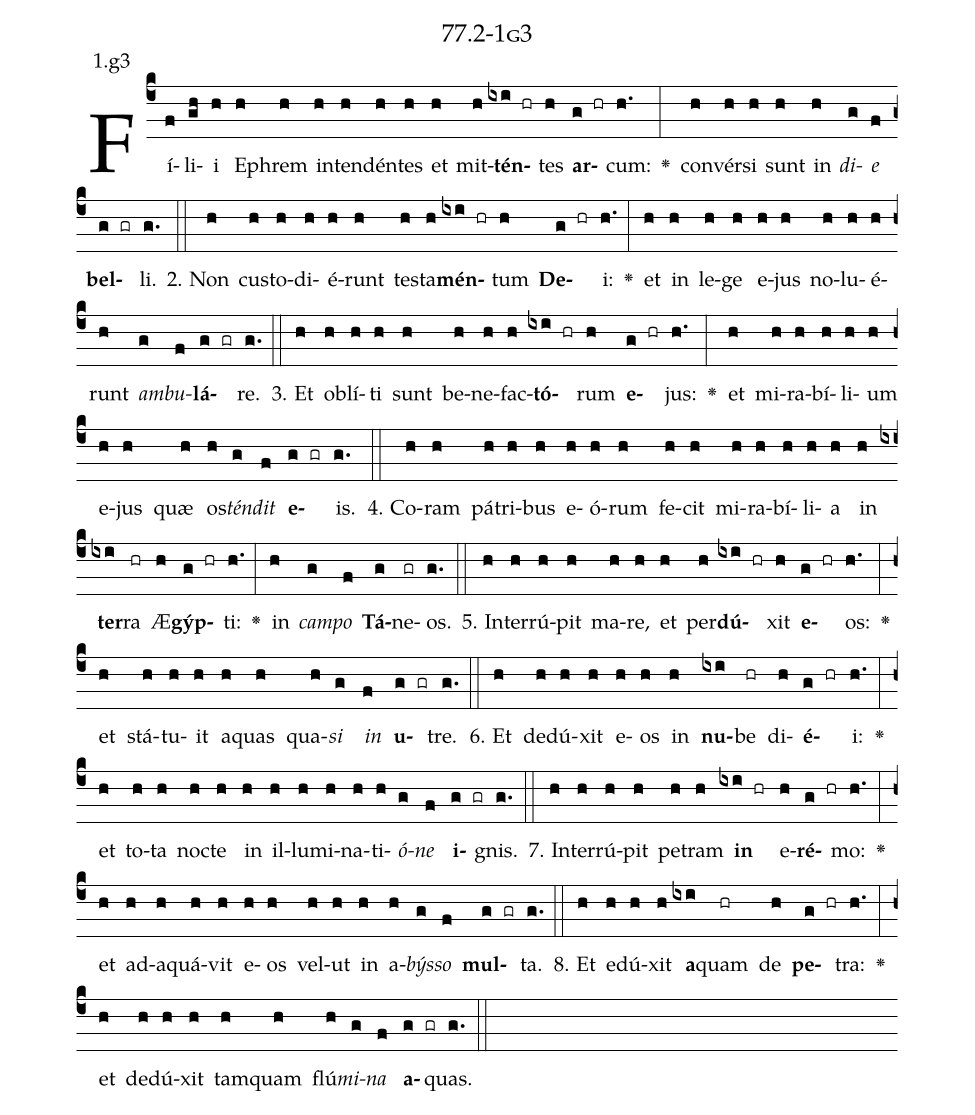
name: 77.2-1g3;
annotation: 1.g3;
%%
(c4)Fí(f)li(gh)i(h) E(h)phrem(h) in(h)ten(h)dén(h)tes(h) et(h) mit(h)<b>tén</b>(ixi hr)tes(h) <b>ar</b>(g hr)cum:(h.) <v>\greheightstar</v>(:) con(h)vér(h)si(h) sunt(h) in(h) <i>di</i>(g)<i>e</i>(f) <b>bel</b>(g gr)li.(g.) (::)
2. Non(h) cus(h)to(h)di(h)é(h)runt(h) tes(h)ta(h)<b>mén</b>(ixi hr)tum(h) <b>De</b>(g hr)i:(h.) <v>\greheightstar</v>(:) et(h) in(h) le(h)ge(h) e(h)jus(h) no(h)lu(h)é(h)runt(h) <i>am</i>(g)<i>bu</i>(f)<b>lá</b>(g gr)re.(g.) (::)
3. Et(h) ob(h)lí(h)ti(h) sunt(h) be(h)ne(h)fac(h)<b>tó</b>(ixi hr)rum(h) <b>e</b>(g hr)jus:(h.) <v>\greheightstar</v>(:) et(h) mi(h)ra(h)bí(h)li(h)um(h) e(h)jus(h) quæ(h) os(h)<i>tén</i>(g)<i>dit</i>(f) <b>e</b>(g gr)is.(g.) (::)
4. Co(h)ram(h) pá(h)tri(h)bus(h) e(h)ó(h)rum(h) fe(h)cit(h) mi(h)ra(h)bí(h)li(h)a(h) in(h) <b>ter</b>(ixi)ra(hr) Æ(h)<b>gýp</b>(g hr)ti:(h.) <v>\greheightstar</v>(:) in(h) <i>cam</i>(g)<i>po</i>(f) <b>Tá</b>(g)ne(gr)os.(g.) (::)
5. In(h)ter(h)rú(h)pit(h) ma(h)re,(h) et(h) per(h)<b>dú</b>(ixi hr)xit(h) <b>e</b>(g hr)os:(h.) <v>\greheightstar</v>(:) et(h) stá(h)tu(h)it(h) a(h)quas(h) qua(h)<i>si</i>(g) <i>in</i>(f) <b>u</b>(g gr)tre.(g.) (::)
6. Et(h) de(h)dú(h)xit(h) e(h)os(h) in(h) <b>nu</b>(ixi)be(hr) di(h)<b>é</b>(g hr)i:(h.) <v>\greheightstar</v>(:) et(h) to(h)ta(h) noc(h)te(h) in(h) il(h)lu(h)mi(h)na(h)ti(h)<i>ó</i>(g)<i>ne</i>(f) <b>i</b>(g gr)gnis.(g.) (::)
7. In(h)ter(h)rú(h)pit(h) pe(h)tram(h) <b>in</b>(ixi hr) e(h)<b>ré</b>(g hr)mo:(h.) <v>\greheightstar</v>(:) et(h) ad(h)a(h)quá(h)vit(h) e(h)os(h) vel(h)ut(h) in(h) a(h)<i>býs</i>(g)<i>so</i>(f) <b>mul</b>(g gr)ta.(g.) (::)
8. Et(h) e(h)dú(h)xit(h) <b>a</b>(ixi)quam(hr) de(h) <b>pe</b>(g hr)tra:(h.) <v>\greheightstar</v>(:) et(h) de(h)dú(h)xit(h) tam(h)quam(h) flú(h)<i>mi</i>(g)<i>na</i>(f) <b>a</b>(g gr)quas.(g.) (::)
